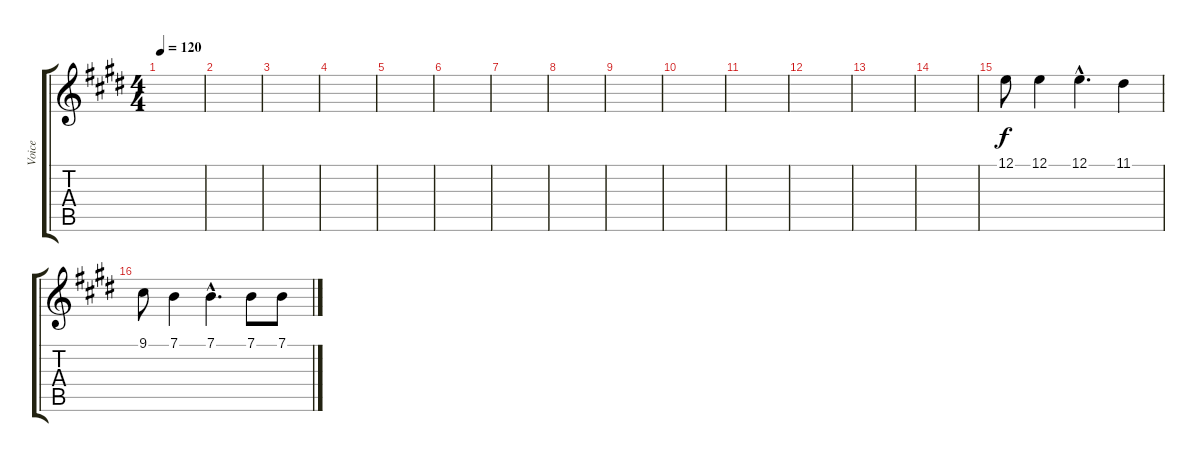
\track ("Voice" "Voice") {instrument tenorsax}
\staff {score tabs}
\tuning (E4 B3 G3 D3 A2 E2) {hide}
\ts (4 4)
\tempo 120
\clef g2
\ks e
|
|
|
|
|
|
|
|
|
|
|
|
|
|
12.1.8 12.1.4 12.1{hac}.4{d} 11.1.4 |
9.1.8 7.1.4 7.1{hac}.4{d} 7.1.8 7.1.8
